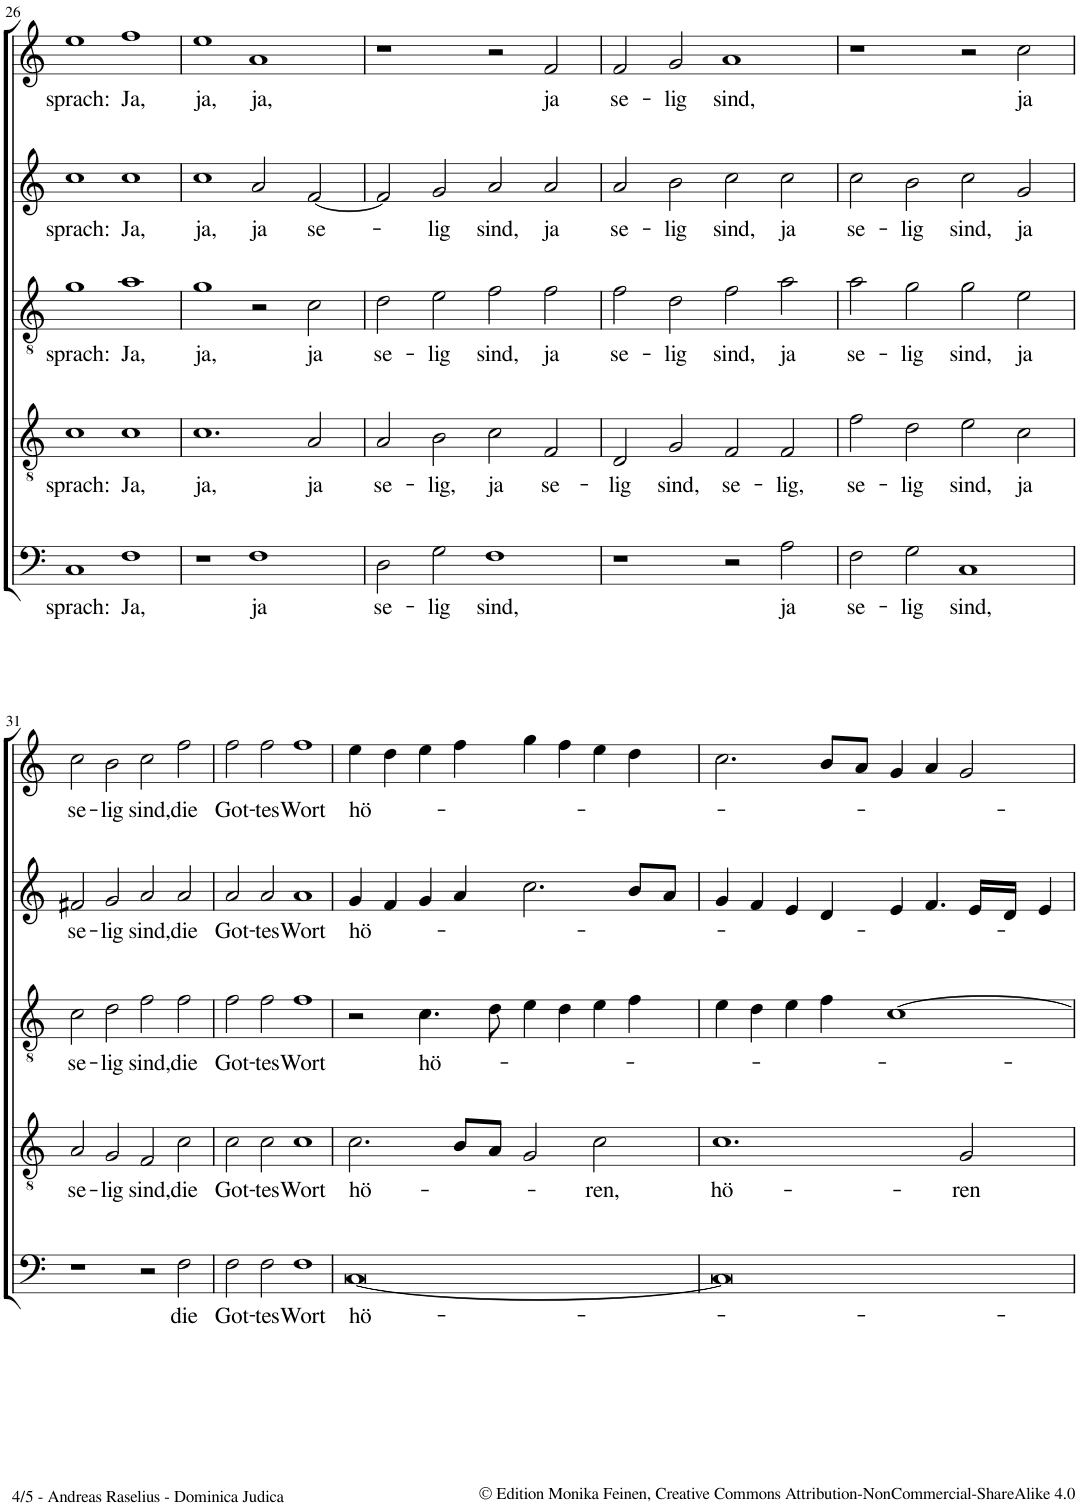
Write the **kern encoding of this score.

**kern	**text	**kern	**text	**kern	**text	**kern	**text	**kern	**text
*part5	*part5	*part4	*part4	*part3	*part3	*part2	*part2	*part1	*part1
*staff5	*staff5	*staff4	*staff4	*staff3	*staff3	*staff2	*staff2	*staff1	*staff1
*I"Bassus	*	*I"Tenor [Hypolydius]	*	*I"Quintus	*	*I"Altus	*	*I"Cantus	*
!!LO:PB:g=z
*clefF4	*	*clefGv2	*	*clefGv2	*	*clefG2	*	*clefG2	*
*k[]	*	*k[]	*	*k[]	*	*k[]	*	*k[]	*
*M4/2	*	*M4/2	*	*M4/2	*	*M4/2	*	*M4/2	*
*met(c|)	*	*met(c|)	*	*met(c|)	*	*met(c|)	*	*met(c|)	*
=26	=26	=26	=26	=26	=26	=26	=26	=26	=26
!	!LO:LY:b	!	!LO:LY:b	!	!LO:LY:b	!	!LO:LY:b	!	!LO:LY:b
1C	sprach:	1c	sprach:	1g	sprach:	1cc	sprach:	1ee	sprach:
!	!LO:LY:b	!	!LO:LY:b	!	!LO:LY:b	!	!LO:LY:b	!	!LO:LY:b
1F	Ja,	1c	Ja,	1a	Ja,	1cc	Ja,	1ff	Ja,
=27	=27	=27	=27	=27	=27	=27	=27	=27	=27
!	!	!	!LO:LY:b	!	!LO:LY:b	!	!LO:LY:b	!	!LO:LY:b
1r	.	1.c	ja,	1g	ja,	1cc	ja,	1ee	ja,
!	!LO:LY:b	!	!	!	!	!	!LO:LY:b	!	!LO:LY:b
1F	ja	.	.	2r	.	2a/	ja	1a	ja,
!	!	!	!LO:LY:b	!	!LO:LY:b	!	!LO:LY:b	!	!
.	.	2A/	ja	2c\	ja	[2f/	se-	.	.
=28	=28	=28	=28	=28	=28	=28	=28	=28	=28
!	!LO:LY:b	!	!LO:LY:b	!	!LO:LY:b	!	!	!	!
2D\	se-	2A/	se-	2d\	se-	2f/]	.	1r	.
!	!LO:LY:b	!	!LO:LY:b	!	!LO:LY:b	!	!LO:LY:b	!	!
2G\	-lig	2B\	-lig,	2e\	-lig	2g/	-lig	.	.
!	!LO:LY:b	!	!LO:LY:b	!	!LO:LY:b	!	!LO:LY:b	!	!
1F	sind,	2c\	ja	2f\	sind,	2a/	sind,	2r	.
!	!	!	!LO:LY:b	!	!LO:LY:b	!	!LO:LY:b	!	!LO:LY:b
.	.	2F/	se-	2f\	ja	2a/	ja	2f/	ja
=29	=29	=29	=29	=29	=29	=29	=29	=29	=29
!	!	!	!LO:LY:b	!	!LO:LY:b	!	!LO:LY:b	!	!LO:LY:b
1r	.	2D/	-lig	2f\	se-	2a/	se-	2f/	se-
!	!	!	!LO:LY:b	!	!LO:LY:b	!	!LO:LY:b	!	!LO:LY:b
.	.	2G/	sind,	2d\	-lig	2b\	-lig	2g/	-lig
!	!	!	!LO:LY:b	!	!LO:LY:b	!	!LO:LY:b	!	!LO:LY:b
2r	.	2F/	se-	2f\	sind,	2cc\	sind,	1a	sind,
!	!LO:LY:b	!	!LO:LY:b	!	!LO:LY:b	!	!LO:LY:b	!	!
2A\	ja	2F/	-lig,	2a\	ja	2cc\	ja	.	.
=30	=30	=30	=30	=30	=30	=30	=30	=30	=30
!	!LO:LY:b	!	!LO:LY:b	!	!LO:LY:b	!	!LO:LY:b	!	!
2F\	se-	2f\	se-	2a\	se-	2cc\	se-	1r	.
!	!LO:LY:b	!	!LO:LY:b	!	!LO:LY:b	!	!LO:LY:b	!	!
2G\	-lig	2d\	-lig	2g\	-lig	2b\	-lig	.	.
!	!LO:LY:b	!	!LO:LY:b	!	!LO:LY:b	!	!LO:LY:b	!	!
1C	sind,	2e\	sind,	2g\	sind,	2cc\	sind,	2r	.
!	!	!	!LO:LY:b	!	!LO:LY:b	!	!LO:LY:b	!	!LO:LY:b
.	.	2c\	ja	2e\	ja	2g/	ja	2cc\	ja
!!LO:LB:g=z
=31	=31	=31	=31	=31	=31	=31	=31	=31	=31
!	!	!	!LO:LY:b	!	!LO:LY:b	!	!LO:LY:b	!	!LO:LY:b
1r	.	2A/	se-	2c\	se-	2f#X/	se-	2cc\	se-
!	!	!	!LO:LY:b	!	!LO:LY:b	!	!LO:LY:b	!	!LO:LY:b
.	.	2G/	-lig	2d\	-lig	2g/	-lig	2b\	-lig
!	!	!	!LO:LY:b	!	!LO:LY:b	!	!LO:LY:b	!	!LO:LY:b
2r	.	2F/	sind,	2f\	sind,	2a/	sind,	2cc\	sind,
!	!LO:LY:b	!	!LO:LY:b	!	!LO:LY:b	!	!LO:LY:b	!	!LO:LY:b
2F\	die	2c\	die	2f\	die	2a/	die	2ff\	die
=32	=32	=32	=32	=32	=32	=32	=32	=32	=32
!	!LO:LY:b	!	!LO:LY:b	!	!LO:LY:b	!	!LO:LY:b	!	!LO:LY:b
2F\	Got-	2c\	Got-	2f\	Got-	2a/	Got-	2ff\	Got-
!	!LO:LY:b	!	!LO:LY:b	!	!LO:LY:b	!	!LO:LY:b	!	!LO:LY:b
2F\	-tes	2c\	-tes	2f\	-tes	2a/	-tes	2ff\	-tes
!	!LO:LY:b	!	!LO:LY:b	!	!LO:LY:b	!	!LO:LY:b	!	!LO:LY:b
1F	Wort	1c	Wort	1f	Wort	1a	Wort	1ff	Wort
=33	=33	=33	=33	=33	=33	=33	=33	=33	=33
!	!LO:LY:b	!	!LO:LY:b	!	!	!	!LO:LY:b	!	!LO:LY:b
[0C	hö-	2.c\	hö-	2r	.	4g/	hö-	4ee\	hö-
.	.	.	.	.	.	4f/	.	4dd\	.
!	!	!	!	!	!LO:LY:b	!	!	!	!
.	.	.	.	4.c\	hö-	4g/	.	4ee\	.
.	.	8B/L	.	.	.	4a/	.	4ff\	.
.	.	8A/J	.	8d\	.	.	.	.	.
.	.	2G/	.	4e\	.	2.cc\	.	4gg\	.
.	.	.	.	4d\	.	.	.	4ff\	.
!	!	!	!LO:LY:b	!	!	!	!	!	!
.	.	2c\	-ren,	4e\	.	.	.	4ee\	.
.	.	.	.	4f\	.	8b/L	.	4dd\	.
.	.	.	.	.	.	8a/J	.	.	.
=34	=34	=34	=34	=34	=34	=34	=34	=34	=34
!	!	!	!LO:LY:b	!	!	!	!	!	!
0C]	.	1.c	hö-	4e\	.	4g/	.	2.cc\	.
.	.	.	.	4d\	.	4f/	.	.	.
.	.	.	.	4e\	.	4e/	.	.	.
.	.	.	.	4f\	.	4d/	.	8b/L	.
.	.	.	.	.	.	.	.	8a/J	.
.	.	.	.	[1c	.	4e/	.	4g/	.
.	.	.	.	.	.	4.f/	.	4a/	.
!	!	!	!LO:LY:b	!	!	!	!	!	!
.	.	2G/	-ren	.	.	.	.	2g/	.
.	.	.	.	.	.	16e/LL	.	.	.
.	.	.	.	.	.	16d/JJ	.	.	.
.	.	.	.	.	.	4e/	.	.	.
=	=	=	=	=	=	=	=	=	=
*-	*-	*-	*-	*-	*-	*-	*-	*-	*-
